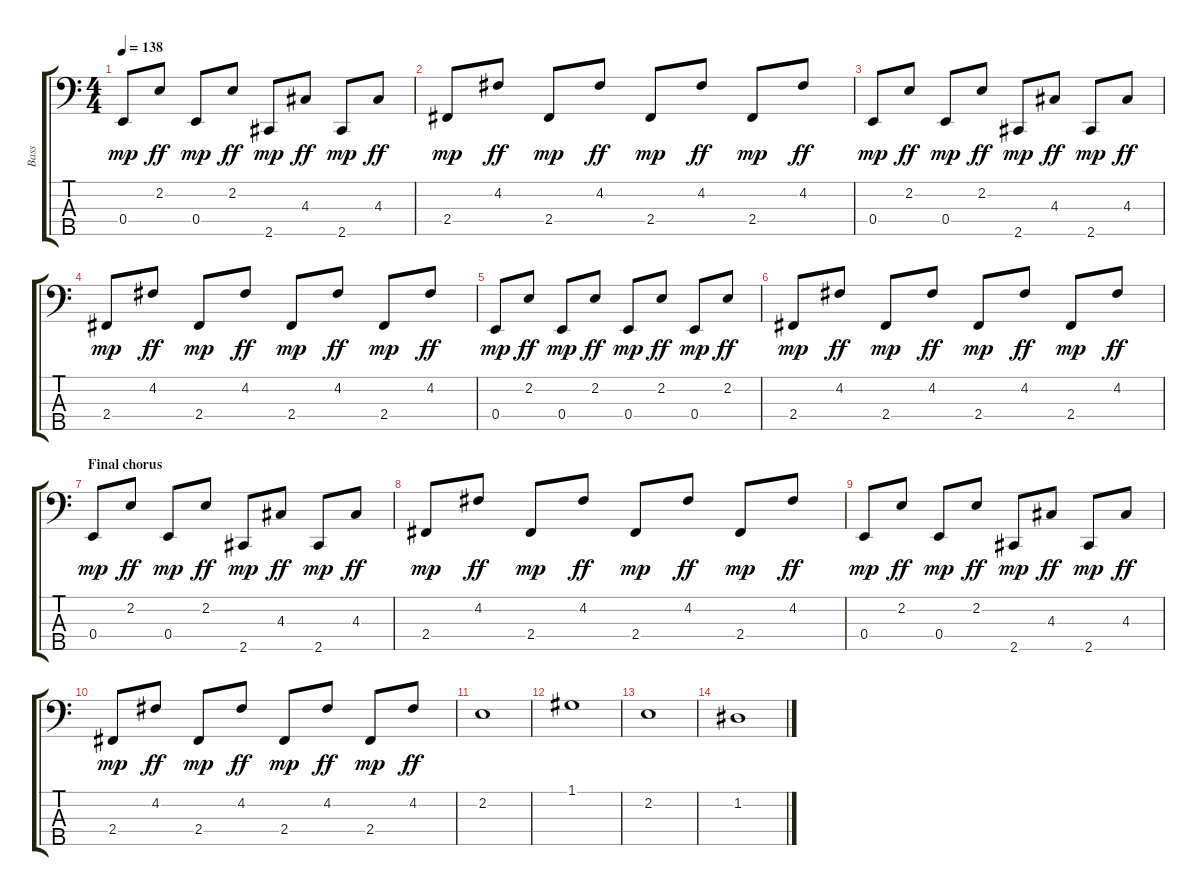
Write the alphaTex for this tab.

\track ("Bass" "Bass") {instrument synthbass1}
\staff {score tabs}
\tuning (G2 D2 A1 E1 B0) {hide}
\ts (4 4)
\tempo 138
\clef f4
\ks c
0.4.8{dy mp} 2.2.8{dy ff} 0.4.8{dy mp} 2.2.8{dy ff} 2.5.8{dy mp} 4.3.8{dy ff} 2.5.8{dy mp} 4.3.8{dy ff} |
2.4.8{dy mp} 4.2.8{dy ff} 2.4.8{dy mp} 4.2.8{dy ff} 2.4.8{dy mp} 4.2.8{dy ff} 2.4.8{dy mp} 4.2.8{dy ff} |
0.4.8{dy mp} 2.2.8{dy ff} 0.4.8{dy mp} 2.2.8{dy ff} 2.5.8{dy mp} 4.3.8{dy ff} 2.5.8{dy mp} 4.3.8{dy ff} |
2.4.8{dy mp} 4.2.8{dy ff} 2.4.8{dy mp} 4.2.8{dy ff} 2.4.8{dy mp} 4.2.8{dy ff} 2.4.8{dy mp} 4.2.8{dy ff} |
0.4.8{dy mp} 2.2.8{dy ff} 0.4.8{dy mp} 2.2.8{dy ff} 0.4.8{dy mp} 2.2.8{dy ff} 0.4.8{dy mp} 2.2.8{dy ff} |
2.4.8{dy mp} 4.2.8{dy ff} 2.4.8{dy mp} 4.2.8{dy ff} 2.4.8{dy mp} 4.2.8{dy ff} 2.4.8{dy mp} 4.2.8{dy ff} |
\section ("" "Final chorus")
0.4.8{dy mp} 2.2.8{dy ff} 0.4.8{dy mp} 2.2.8{dy ff} 2.5.8{dy mp} 4.3.8{dy ff} 2.5.8{dy mp} 4.3.8{dy ff} |
2.4.8{dy mp} 4.2.8{dy ff} 2.4.8{dy mp} 4.2.8{dy ff} 2.4.8{dy mp} 4.2.8{dy ff} 2.4.8{dy mp} 4.2.8{dy ff} |
0.4.8{dy mp} 2.2.8{dy ff} 0.4.8{dy mp} 2.2.8{dy ff} 2.5.8{dy mp} 4.3.8{dy ff} 2.5.8{dy mp} 4.3.8{dy ff} |
2.4.8{dy mp} 4.2.8{dy ff} 2.4.8{dy mp} 4.2.8{dy ff} 2.4.8{dy mp} 4.2.8{dy ff} 2.4.8{dy mp} 4.2.8{dy ff} |
2.2.1 |
1.1.1 |
2.2.1 |
1.2.1
